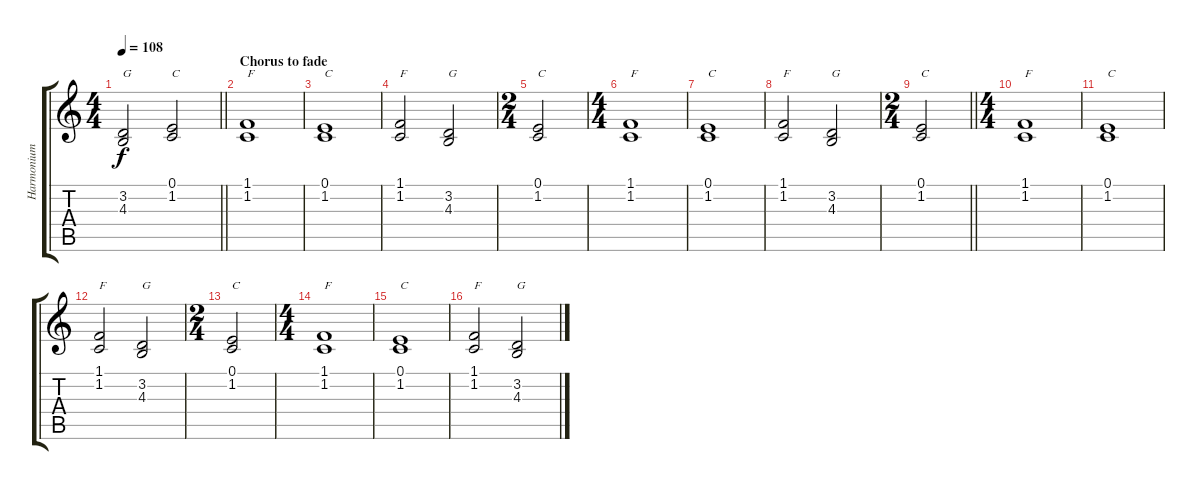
\track ("Harmonium" "Harmonium") {instrument reedorgan}
\staff {score tabs}
\tuning (E4 B3 G3 D3 A2 E2) {hide}
\ts (4 4)
\tempo 108
\clef g2
\barLineRight lightlight
\ks c
(3.2 4.3).2{txt "G" dy f} (0.1 1.2).2{txt "C"} |
\section ("" "Chorus to fade")
(1.1 1.2).1{txt "F"} |
(0.1 1.2).1{txt "C"} |
(1.1 1.2).2{txt "F"} (3.2 4.3).2{txt "G"} |
\ts (2 4)
(0.1 1.2).2{txt "C"} |
\ts (4 4)
(1.1 1.2).1{txt "F"} |
(0.1 1.2).1{txt "C"} |
(1.1 1.2).2{txt "F"} (3.2 4.3).2{txt "G"} |
\ts (2 4)
\barLineRight lightlight
(0.1 1.2).2{txt "C"} |
\ts (4 4)
(1.1 1.2).1{txt "F"} |
(0.1 1.2).1{txt "C"} |
(1.1 1.2).2{txt "F"} (3.2 4.3).2{txt "G"} |
\ts (2 4)
(0.1 1.2).2{txt "C"} |
\ts (4 4)
(1.1 1.2).1{txt "F"} |
(0.1 1.2).1{txt "C"} |
(1.1 1.2).2{txt "F"} (3.2 4.3).2{txt "G"}
